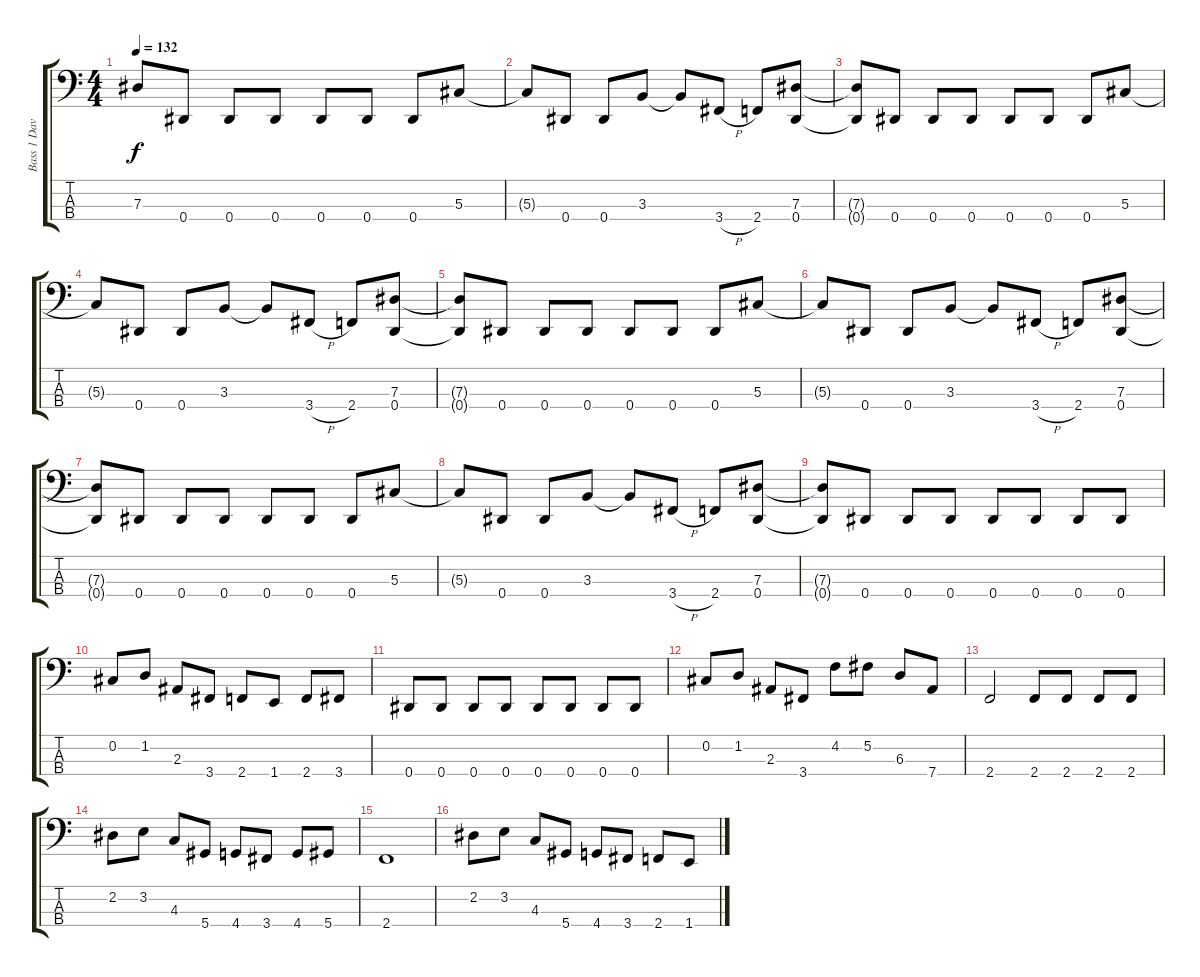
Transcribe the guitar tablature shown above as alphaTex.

\track ("Bass 1 Dave Ellefson" "Bass 1 Dav") {instrument electricbasspick}
\staff {score tabs}
\tuning (Gb2 Db2 Ab1 Eb1) {hide}
\ts (4 4)
\tempo 132
\clef f4
\ks c
7.3{t}.8{dy f} 0.4.8 0.4.8 0.4.8 0.4.8 0.4.8 0.4.8 5.3.8 |
5.3{t}.8 0.4.8 0.4.8 3.3.8 3.3{t}.8 3.4{h}.8 2.4.8 (7.3 0.4).8 |
(7.3{t} 0.4{t}).8 0.4.8 0.4.8 0.4.8 0.4.8 0.4.8 0.4.8 5.3.8 |
5.3{t}.8 0.4.8 0.4.8 3.3.8 3.3{t}.8 3.4{h}.8 2.4.8 (7.3 0.4).8 |
(7.3{t} 0.4{t}).8 0.4.8 0.4.8 0.4.8 0.4.8 0.4.8 0.4.8 5.3.8 |
5.3{t}.8 0.4.8 0.4.8 3.3.8 3.3{t}.8 3.4{h}.8 2.4.8 (7.3 0.4).8 |
(7.3{t} 0.4{t}).8 0.4.8 0.4.8 0.4.8 0.4.8 0.4.8 0.4.8 5.3.8 |
5.3{t}.8 0.4.8 0.4.8 3.3.8 3.3{t}.8 3.4{h}.8 2.4.8 (7.3 0.4).8 |
(7.3{t} 0.4{t}).8 0.4.8 0.4.8 0.4.8 0.4.8 0.4.8 0.4.8 0.4.8 |
0.2.8 1.2.8 2.3.8 3.4.8 2.4.8 1.4.8 2.4.8 3.4.8 |
0.4.8 0.4.8 0.4.8 0.4.8 0.4.8 0.4.8 0.4.8 0.4.8 |
0.2.8 1.2.8 2.3.8 3.4.8 4.2.8 5.2.8 6.3.8 7.4.8 |
2.4.2 2.4.8 2.4.8 2.4.8 2.4.8 |
2.2.8 3.2.8 4.3.8 5.4.8 4.4.8 3.4.8 4.4.8 5.4.8 |
2.4.1 |
2.2.8 3.2.8 4.3.8 5.4.8 4.4.8 3.4.8 2.4.8 1.4.8
